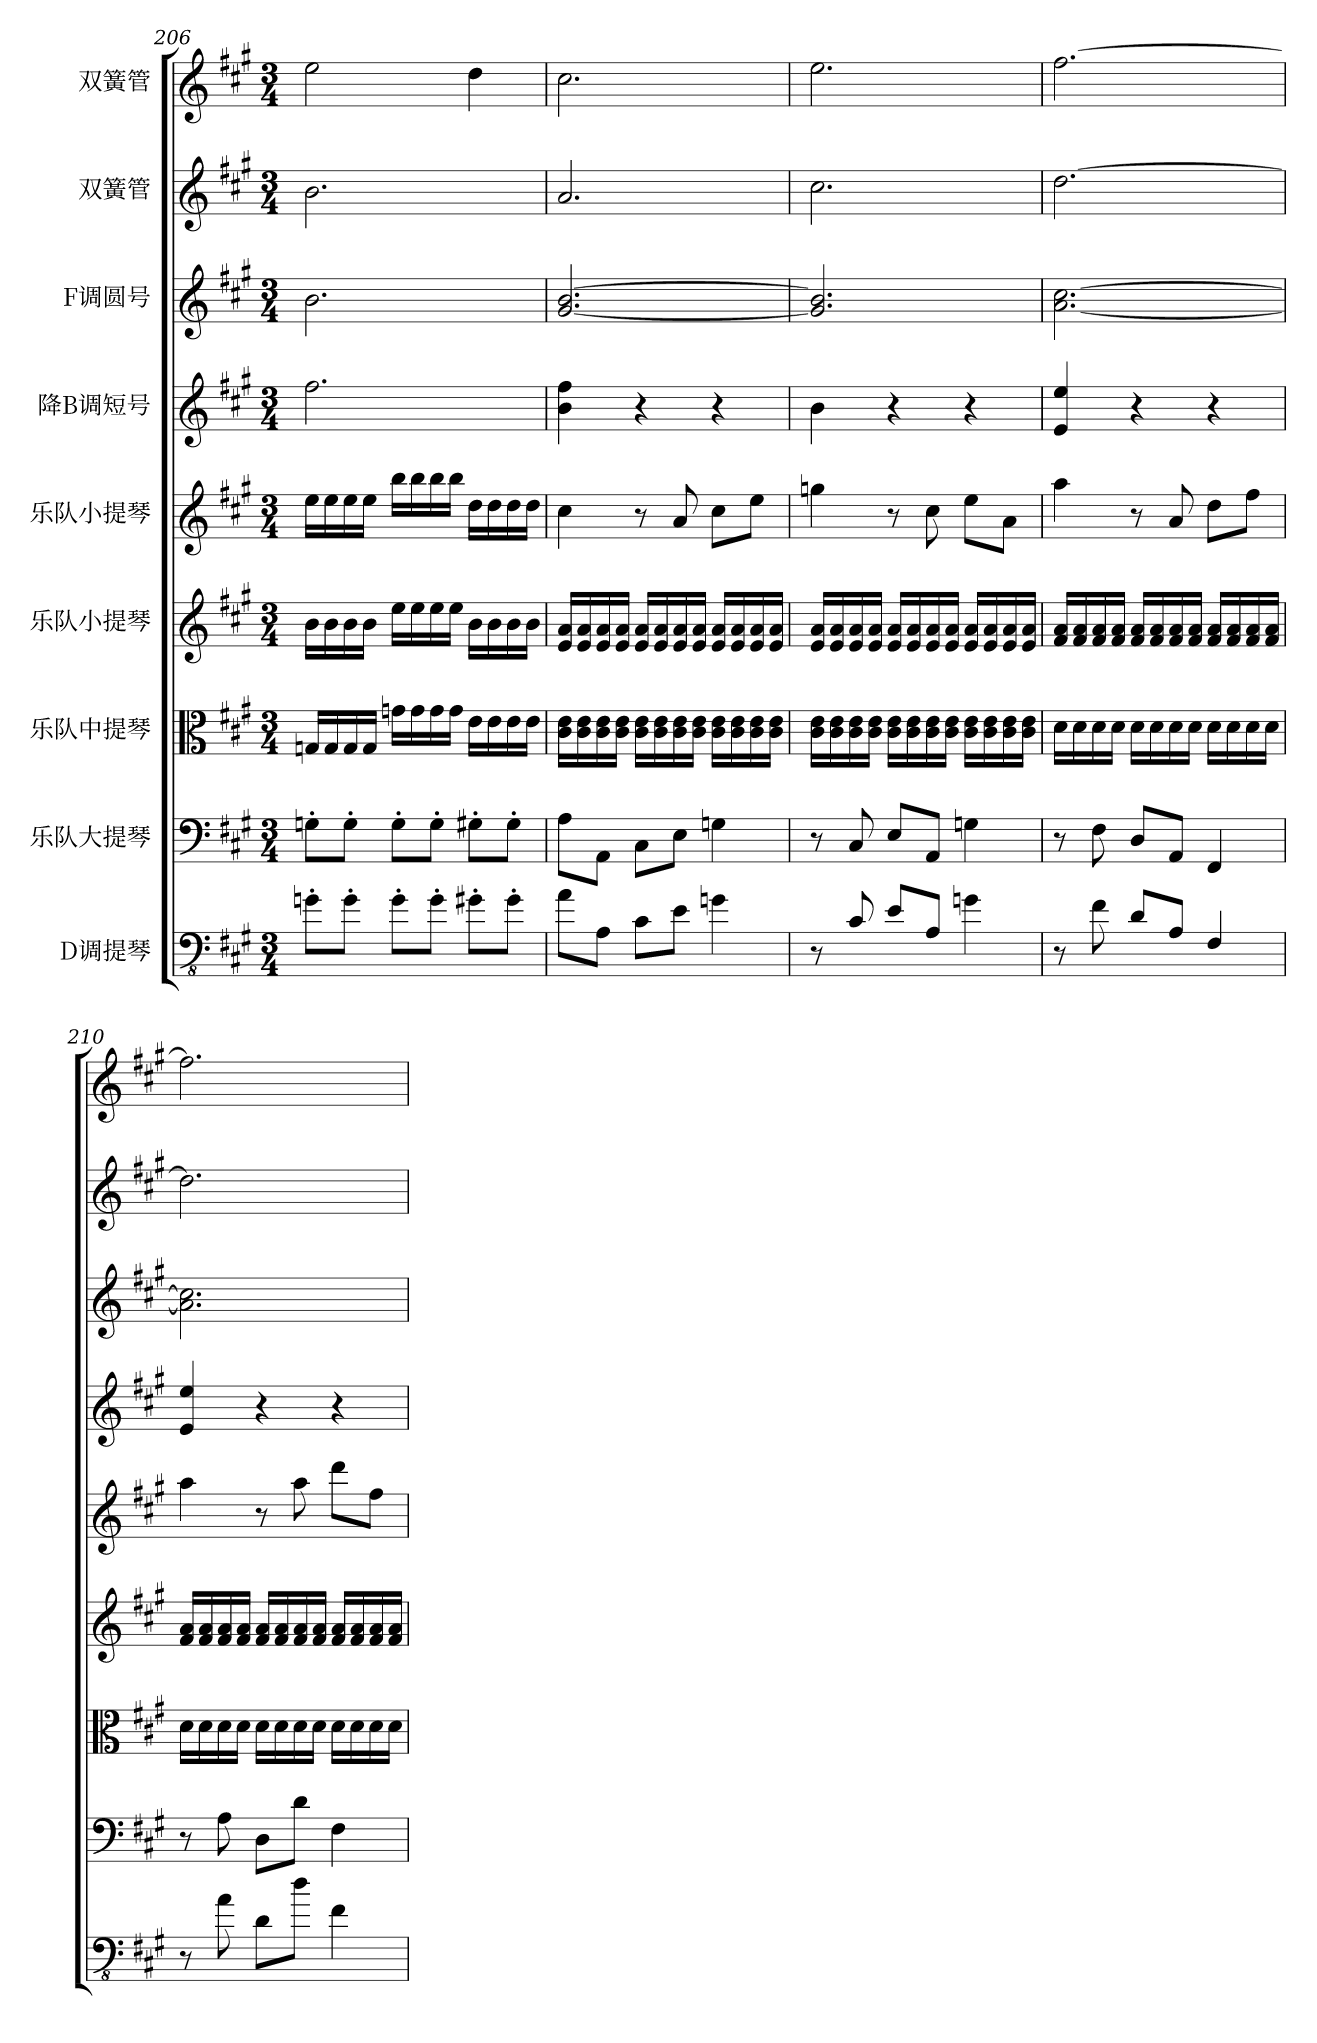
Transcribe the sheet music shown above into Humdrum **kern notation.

**kern	**kern	**kern	**kern	**kern	**kern	**kern	**kern	**kern
*part9	*part8	*part7	*part6	*part5	*part4	*part3	*part2	*part1
*staff9	*staff8	*staff7	*staff6	*staff5	*staff4	*staff3	*staff2	*staff1
*I"D调提琴	*I"乐队大提琴	*I"乐队中提琴	*I"乐队小提琴	*I"乐队小提琴	*I"降B调短号	*I"F调圆号	*I"双簧管	*I"双簧管
*clefFv4	*clefF4	*clefC3	*clefG2	*clefG2	*clefG2	*clefG2	*clefG2	*clefG2
*ITrd7c12	*	*	*	*	*ITrd1c2	*ITrd4c7	*	*
*k[f#c#g#]	*k[f#c#g#]	*k[f#c#g#]	*k[f#c#g#]	*k[f#c#g#]	*k[f#]	*k[f#c#]	*k[f#c#g#]	*k[f#c#g#]
*M3/4	*M3/4	*M3/4	*M3/4	*M3/4	*M3/4	*M3/4	*M3/4	*M3/4
*MM151	*MM151	*MM151	*MM151	*MM151	*MM151	*MM151	*MM151	*MM151
=206	=206	=206	=206	=206	=206	=206	=206	=206
8GGn'\L	8Gn'\L	16Gn/LL	16b\LL	16ee\LL	2.ee\	2.e\	2.b\	2ee\
.	.	16G/	16b\	16ee\	.	.	.	.
8GG'\J	8G'\J	16G/	16b\	16ee\	.	.	.	.
.	.	16G/JJ	16b\JJ	16ee\JJ	.	.	.	.
8GG'\L	8G'\L	16gn\LL	16ee\LL	16bb\LL	.	.	.	.
.	.	16g\	16ee\	16bb\	.	.	.	.
8GG'\J	8G'\J	16g\	16ee\	16bb\	.	.	.	.
.	.	16g\JJ	16ee\JJ	16bb\JJ	.	.	.	.
8GG#X'\L	8G#X'\L	16e\LL	16b\LL	16dd\LL	.	.	.	4dd\
.	.	16e\	16b\	16dd\	.	.	.	.
8GG#'\J	8G#'\J	16e\	16b\	16dd\	.	.	.	.
.	.	16e\JJ	16b\JJ	16dd\JJ	.	.	.	.
!!LO:PB:g=z
=207	=207	=207	=207	=207	=207	=207	=207	=207
*	*	*	*	*	*	*	*	*MM152
8AA\L	8A\L	16c#\ 16e\LL	16e/ 16a/LL	4cc#\	4a\ 4ee\	[2.c#/ [2.e/	2.a/	2.cc#\
.	.	16c#\ 16e\	16e/ 16a/	.	.	.	.	.
8AAA\J	8AA\J	16c#\ 16e\	16e/ 16a/	.	.	.	.	.
.	.	16c#\ 16e\JJ	16e/ 16a/JJ	.	.	.	.	.
8CC#\L	8C#\L	16c#\ 16e\LL	16e/ 16a/LL	8r	4r	.	.	.
.	.	16c#\ 16e\	16e/ 16a/	.	.	.	.	.
8EE\J	8E\J	16c#\ 16e\	16e/ 16a/	8a/	.	.	.	.
.	.	16c#\ 16e\JJ	16e/ 16a/JJ	.	.	.	.	.
4GGn\	4Gn\	16c#\ 16e\LL	16e/ 16a/LL	8cc#\L	4r	.	.	.
.	.	16c#\ 16e\	16e/ 16a/	.	.	.	.	.
.	.	16c#\ 16e\	16e/ 16a/	8ee\J	.	.	.	.
.	.	16c#\ 16e\JJ	16e/ 16a/JJ	.	.	.	.	.
=208	=208	=208	=208	=208	=208	=208	=208	=208
8r	8r	16c#\ 16e\LL	16e/ 16a/LL	4ggn\	4a\	2.c#/] 2.e/]	2.cc#\	2.ee\
.	.	16c#\ 16e\	16e/ 16a/	.	.	.	.	.
8CC#/	8C#/	16c#\ 16e\	16e/ 16a/	.	.	.	.	.
.	.	16c#\ 16e\JJ	16e/ 16a/JJ	.	.	.	.	.
8EE/L	8E/L	16c#\ 16e\LL	16e/ 16a/LL	8r	4r	.	.	.
.	.	16c#\ 16e\	16e/ 16a/	.	.	.	.	.
8AAA/J	8AA/J	16c#\ 16e\	16e/ 16a/	8cc#\	.	.	.	.
.	.	16c#\ 16e\JJ	16e/ 16a/JJ	.	.	.	.	.
4GGn\	4Gn\	16c#\ 16e\LL	16e/ 16a/LL	8ee\L	4r	.	.	.
.	.	16c#\ 16e\	16e/ 16a/	.	.	.	.	.
.	.	16c#\ 16e\	16e/ 16a/	8a\J	.	.	.	.
.	.	16c#\ 16e\JJ	16e/ 16a/JJ	.	.	.	.	.
=209	=209	=209	=209	=209	=209	=209	=209	=209
8r	8r	16d\LL	16f#/ 16a/LL	4aa\	4d/ 4dd/	[2.d\ [2.f#\	[2.dd\	[2.ff#\
.	.	16d\	16f#/ 16a/	.	.	.	.	.
8FF#\	8F#\	16d\	16f#/ 16a/	.	.	.	.	.
.	.	16d\JJ	16f#/ 16a/JJ	.	.	.	.	.
8DD/L	8D/L	16d\LL	16f#/ 16a/LL	8r	4r	.	.	.
.	.	16d\	16f#/ 16a/	.	.	.	.	.
8AAA/J	8AA/J	16d\	16f#/ 16a/	8a/	.	.	.	.
.	.	16d\JJ	16f#/ 16a/JJ	.	.	.	.	.
4FFF#/	4FF#/	16d\LL	16f#/ 16a/LL	8dd\L	4r	.	.	.
.	.	16d\	16f#/ 16a/	.	.	.	.	.
.	.	16d\	16f#/ 16a/	8ff#\J	.	.	.	.
.	.	16d\JJ	16f#/ 16a/JJ	.	.	.	.	.
!!LO:PB:g=z
=210	=210	=210	=210	=210	=210	=210	=210	=210
8r	8r	16d\LL	16f#/ 16a/LL	4aa\	4d/ 4dd/	2.d\] 2.f#\]	2.dd\]	2.ff#\]
.	.	16d\	16f#/ 16a/	.	.	.	.	.
8AA\	8A\	16d\	16f#/ 16a/	.	.	.	.	.
.	.	16d\JJ	16f#/ 16a/JJ	.	.	.	.	.
8DD\L	8D\L	16d\LL	16f#/ 16a/LL	8r	4r	.	.	.
.	.	16d\	16f#/ 16a/	.	.	.	.	.
8D\J	8d\J	16d\	16f#/ 16a/	8aa\	.	.	.	.
.	.	16d\JJ	16f#/ 16a/JJ	.	.	.	.	.
4FF#\	4F#\	16d\LL	16f#/ 16a/LL	8ddd\L	4r	.	.	.
.	.	16d\	16f#/ 16a/	.	.	.	.	.
.	.	16d\	16f#/ 16a/	8ff#\J	.	.	.	.
.	.	16d\JJ	16f#/ 16a/JJ	.	.	.	.	.
=	=	=	=	=	=	=	=	=
*-	*-	*-	*-	*-	*-	*-	*-	*-
